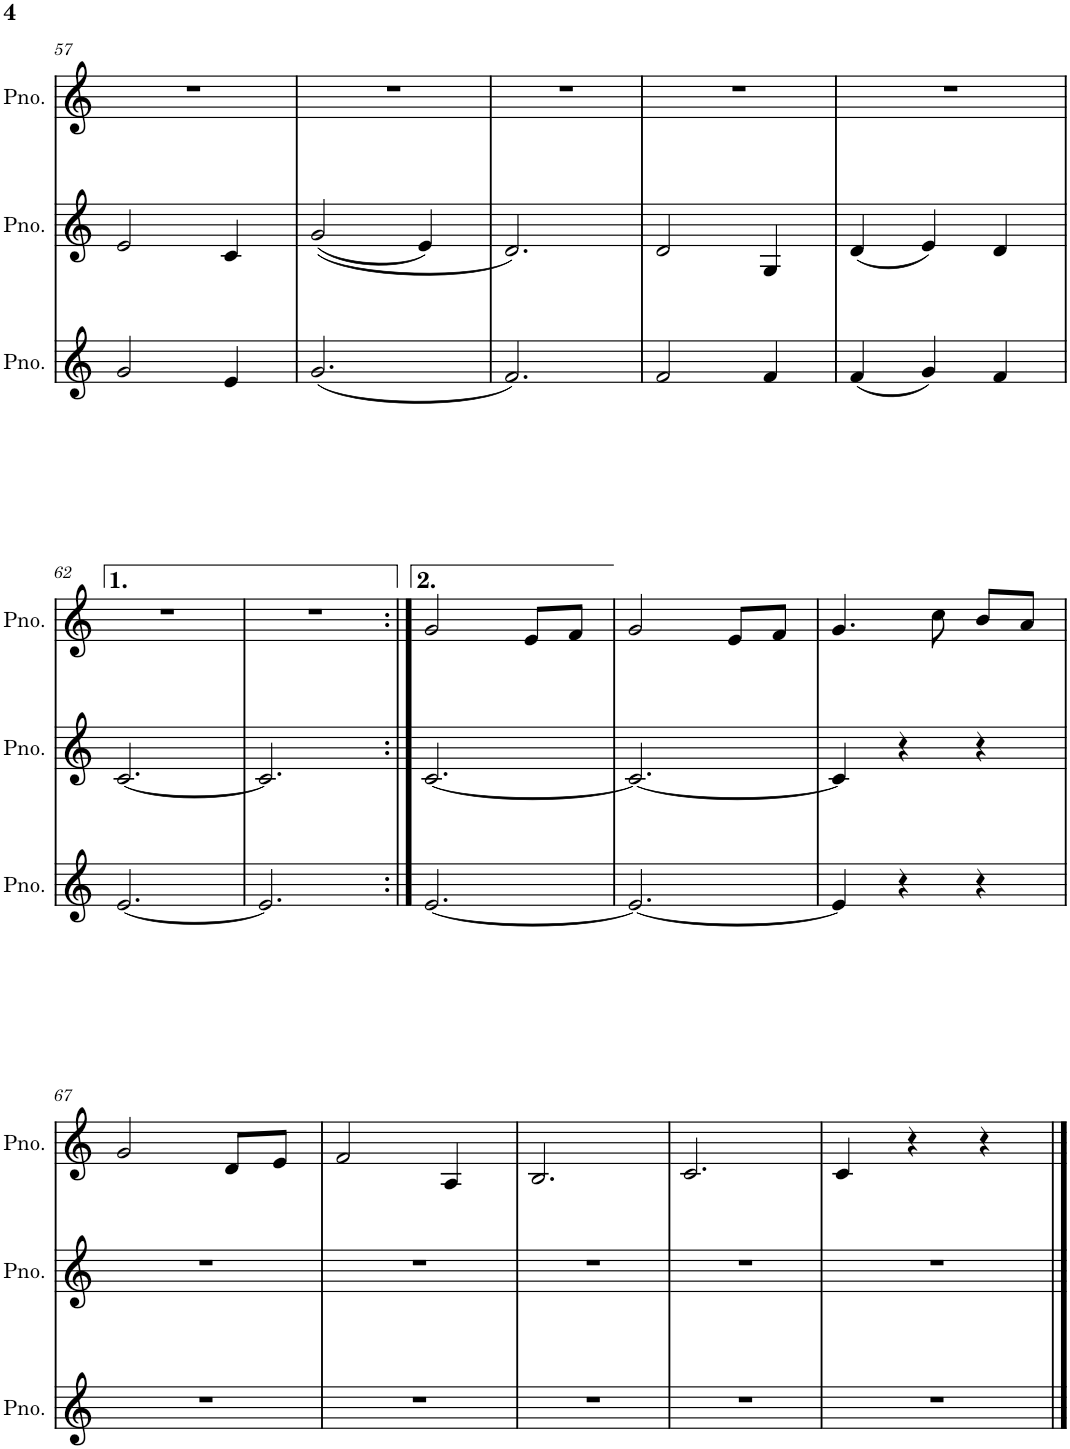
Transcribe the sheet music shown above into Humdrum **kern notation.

**kern	**kern	**kern
*part3	*part2	*part1
*staff3	*staff2	*staff1
*I"Piano	*I"Piano	*I"Piano
*I'Pno.	*I'Pno.	*I'Pno.
!!LO:PB:g=z
*clefG2	*clefG2	*clefG2
*k[]	*k[]	*k[]
*M3/4	*M3/4	*M3/4
=57	=57	=57
2g/	2e/	2.r
4e/	4c/	.
=58	=58	=58
(2.g/	((2g/	2.r
.	4e/)	.
=59	=59	=59
2.f/)	2.d/)	2.r
=60	=60	=60
2f/	2d/	2.r
4f/	4G/	.
=61	=61	=61
(4f/	(4d/	2.r
4g/)	4e/)	.
4f/	4d/	.
!!LO:LB:g=z
=62	=62	=62
[2.e/	[2.c/	2.r
=63	=63	=63
2.e/]	2.c/]	2.r
=64:|!	=64:|!	=64:|!
[2.e/	[2.c/	2g/
.	.	8e/L
.	.	8f/J
=65	=65	=65
2.e/_	2.c/_	2g/
.	.	8e/L
.	.	8f/J
=66	=66	=66
4e/]	4c/]	4.g/
4r	4r	.
.	.	8cc\
4r	4r	8b/L
.	.	8a/J
!!LO:LB:g=z
=67	=67	=67
2.r	2.r	2g/
.	.	8d/L
.	.	8e/J
=68	=68	=68
2.r	2.r	2f/
.	.	4A/
=69	=69	=69
2.r	2.r	2.B/
=70	=70	=70
2.r	2.r	2.c/
=71	=71	=71
2.r	2.r	4c/
.	.	4r
.	.	4r
==	==	==
*-	*-	*-
